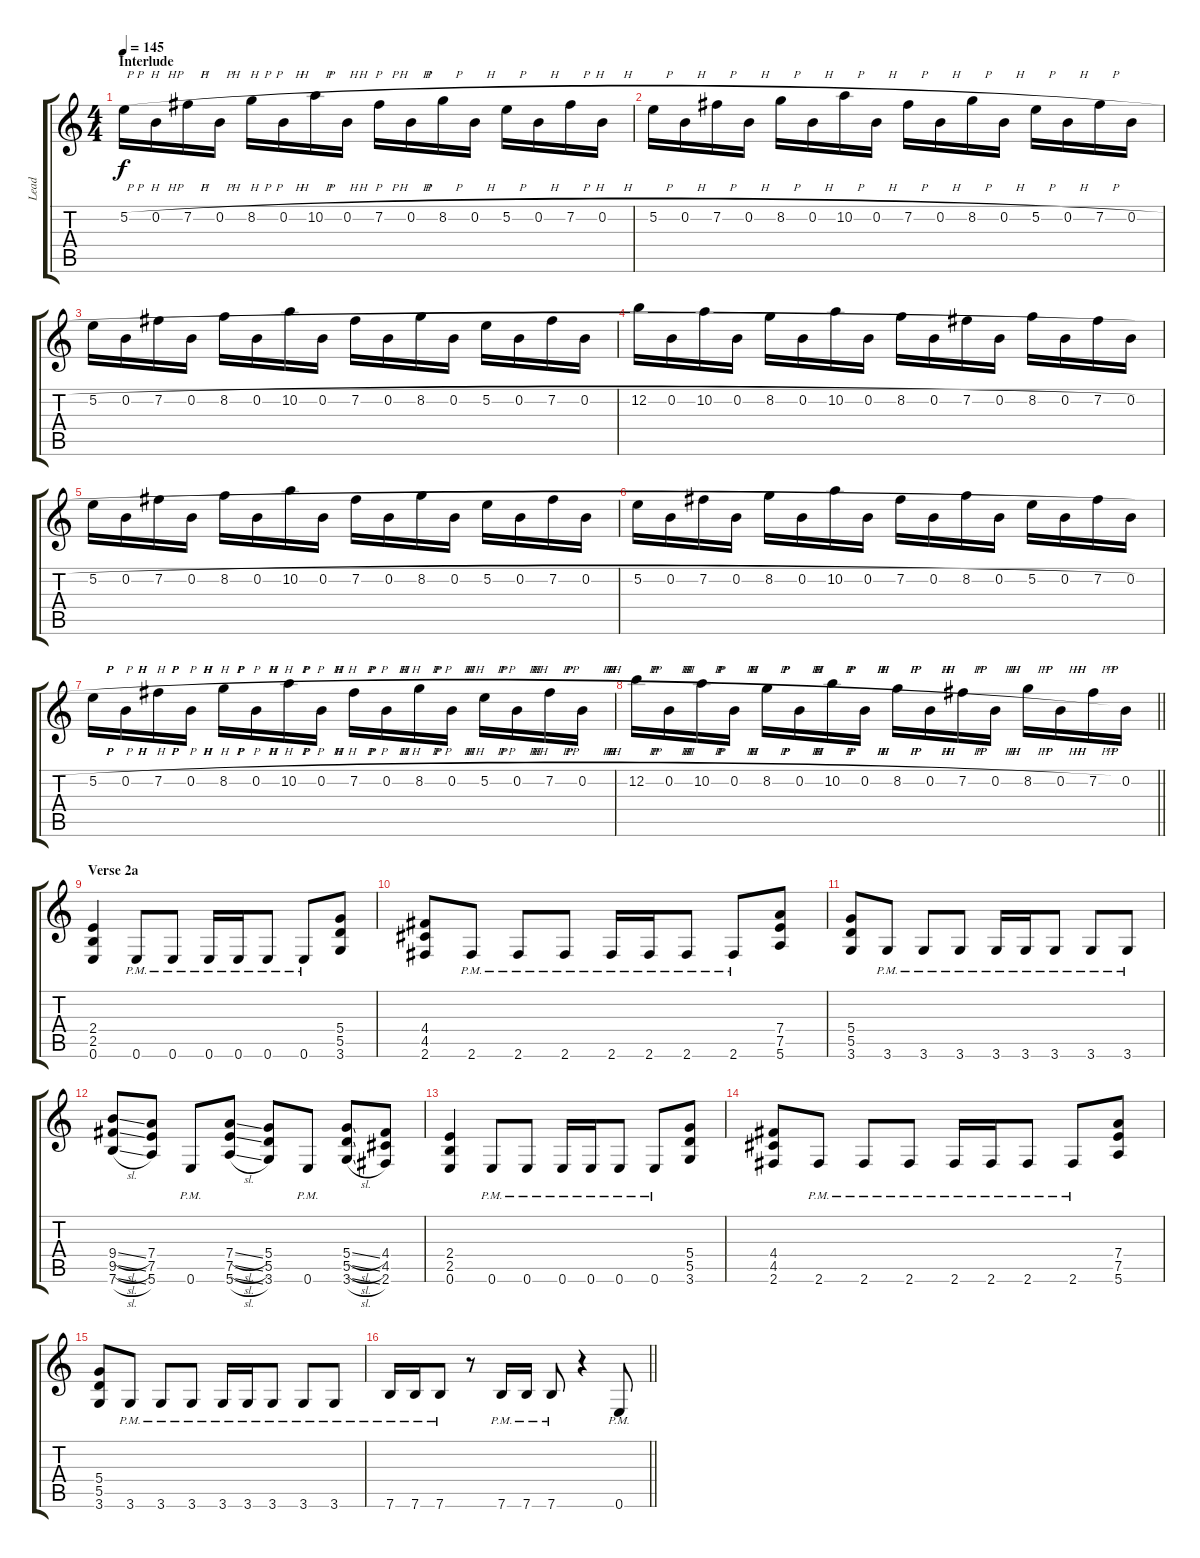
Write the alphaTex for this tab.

\track ("Lead" "Lead") {instrument overdrivenguitar}
\staff {score tabs}
\tuning (E4 B3 G3 D3 A2 E2) {hide}
\ts (4 4)
\section ("" "Interlude")
\tempo 145
\clef g2
\ks c
5.2{h}.16{dy f} 0.2{h}.16 7.2{h}.16 0.2{h}.16 8.2{h}.16 0.2{h}.16 10.2{h}.16 0.2{h}.16 7.2{h}.16 0.2{h}.16 8.2{h}.16 0.2{h}.16 5.2{h}.16 0.2{h}.16 7.2{h}.16 0.2{h}.16 |
5.2{h}.16 0.2{h}.16 7.2{h}.16 0.2{h}.16 8.2{h}.16 0.2{h}.16 10.2{h}.16 0.2{h}.16 7.2{h}.16 0.2{h}.16 8.2{h}.16 0.2{h}.16 5.2{h}.16 0.2{h}.16 7.2{h}.16 0.2{h}.16 |
5.2{h}.16 0.2{h}.16 7.2{h}.16 0.2{h}.16 8.2{h}.16 0.2{h}.16 10.2{h}.16 0.2{h}.16 7.2{h}.16 0.2{h}.16 8.2{h}.16 0.2{h}.16 5.2{h}.16 0.2{h}.16 7.2{h}.16 0.2{h}.16 |
12.2{h}.16 0.2{h}.16 10.2{h}.16 0.2{h}.16 8.2{h}.16 0.2{h}.16 10.2{h}.16 0.2{h}.16 8.2{h}.16 0.2{h}.16 7.2{h}.16 0.2{h}.16 8.2{h}.16 0.2{h}.16 7.2{h}.16 0.2{h}.16 |
5.2{h}.16 0.2{h}.16 7.2{h}.16 0.2{h}.16 8.2{h}.16 0.2{h}.16 10.2{h}.16 0.2{h}.16 7.2{h}.16 0.2{h}.16 8.2{h}.16 0.2{h}.16 5.2{h}.16 0.2{h}.16 7.2{h}.16 0.2{h}.16 |
5.2{h}.16 0.2{h}.16 7.2{h}.16 0.2{h}.16 8.2{h}.16 0.2{h}.16 10.2{h}.16 0.2{h}.16 7.2{h}.16 0.2{h}.16 8.2{h}.16 0.2{h}.16 5.2{h}.16 0.2{h}.16 7.2{h}.16 0.2{h}.16 |
5.2{h}.16 0.2{h}.16 7.2{h}.16 0.2{h}.16 8.2{h}.16 0.2{h}.16 10.2{h}.16 0.2{h}.16 7.2{h}.16 0.2{h}.16 8.2{h}.16 0.2{h}.16 5.2{h}.16 0.2{h}.16 7.2{h}.16 0.2{h}.16 |
\barLineRight lightlight
12.2{h}.16 0.2{h}.16 10.2{h}.16 0.2{h}.16 8.2{h}.16 0.2{h}.16 10.2{h}.16 0.2{h}.16 8.2{h}.16 0.2{h}.16 7.2{h}.16 0.2{h}.16 8.2{h}.16 0.2{h}.16 7.2{h}.16 0.2.16 |
\section ("" "Verse 2a")
(2.4 2.5 0.6).4 0.6{pm}.8 0.6{pm}.8 0.6{pm}.16 0.6{pm}.16 0.6{pm}.8 0.6{pm}.8 (5.4 5.5 3.6).8 |
(4.4 4.5 2.6).8 2.6{pm}.8 2.6{pm}.8 2.6{pm}.8 2.6{pm}.16 2.6{pm}.16 2.6{pm}.8 2.6{pm}.8 (7.4 7.5 5.6).8 |
(5.4 5.5 3.6).8 3.6{pm}.8 3.6{pm}.8 3.6{pm}.8 3.6{pm}.16 3.6{pm}.16 3.6{pm}.8 3.6{pm}.8 3.6{pm}.8 |
(9.4{sl} 9.5{sl} 7.6{sl}).8 (7.4 7.5 5.6).8 0.6{pm}.8 (7.4{sl} 7.5{sl} 5.6{sl}).8 (5.4 5.5 3.6).8 0.6{pm}.8 (5.4{sl} 5.5{sl} 3.6{sl}).8 (4.4 4.5 2.6).8 |
(2.4 2.5 0.6).4 0.6{pm}.8 0.6{pm}.8 0.6{pm}.16 0.6{pm}.16 0.6{pm}.8 0.6{pm}.8 (5.4 5.5 3.6).8 |
(4.4 4.5 2.6).8 2.6{pm}.8 2.6{pm}.8 2.6{pm}.8 2.6{pm}.16 2.6{pm}.16 2.6{pm}.8 2.6{pm}.8 (7.4 7.5 5.6).8 |
(5.4 5.5 3.6).8 3.6{pm}.8 3.6{pm}.8 3.6{pm}.8 3.6{pm}.16 3.6{pm}.16 3.6{pm}.8 3.6{pm}.8 3.6{pm}.8 |
\barLineRight lightlight
7.6{pm}.16 7.6{pm}.16 7.6{pm}.8 r.8 7.6{pm}.16 7.6{pm}.16 7.6{pm}.8 r.4 0.6{pm}.8
